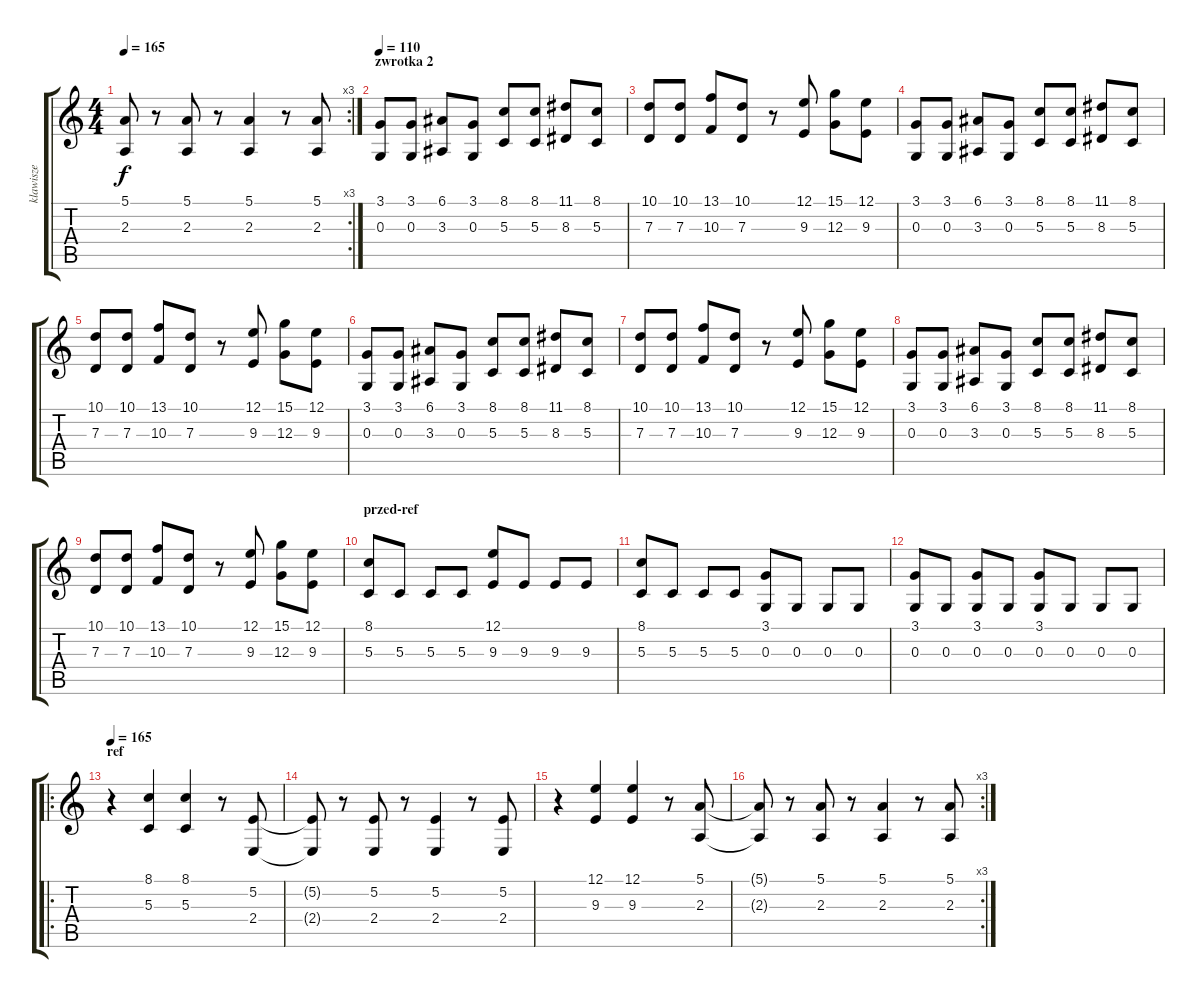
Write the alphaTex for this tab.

\track ("klawisze" "klawisze") {instrument drawbarorgan}
\staff {score tabs}
\tuning (E4 B3 G3 D3 A2 E2) {hide}
\rc 3
\ts (4 4)
\tempo 165
\clef g2
\ks c
(5.1{t} 2.3{t}).8{dy f} r.8 (5.1 2.3).8 r.8 (5.1 2.3).4 r.8 (5.1 2.3).8 |
\section ("" "zwrotka 2")
\tempo 110
(3.1 0.3).8 (3.1 0.3).8 (6.1 3.3).8 (3.1 0.3).8 (8.1 5.3).8 (8.1 5.3).8 (11.1 8.3).8 (8.1 5.3).8 |
(10.1 7.3).8 (10.1 7.3).8 (13.1 10.3).8 (10.1 7.3).8 r.8 (12.1 9.3).8 (15.1 12.3).8 (12.1 9.3).8 |
(3.1 0.3).8 (3.1 0.3).8 (6.1 3.3).8 (3.1 0.3).8 (8.1 5.3).8 (8.1 5.3).8 (11.1 8.3).8 (8.1 5.3).8 |
(10.1 7.3).8 (10.1 7.3).8 (13.1 10.3).8 (10.1 7.3).8 r.8 (12.1 9.3).8 (15.1 12.3).8 (12.1 9.3).8 |
(3.1 0.3).8 (3.1 0.3).8 (6.1 3.3).8 (3.1 0.3).8 (8.1 5.3).8 (8.1 5.3).8 (11.1 8.3).8 (8.1 5.3).8 |
(10.1 7.3).8 (10.1 7.3).8 (13.1 10.3).8 (10.1 7.3).8 r.8 (12.1 9.3).8 (15.1 12.3).8 (12.1 9.3).8 |
(3.1 0.3).8 (3.1 0.3).8 (6.1 3.3).8 (3.1 0.3).8 (8.1 5.3).8 (8.1 5.3).8 (11.1 8.3).8 (8.1 5.3).8 |
(10.1 7.3).8 (10.1 7.3).8 (13.1 10.3).8 (10.1 7.3).8 r.8 (12.1 9.3).8 (15.1 12.3).8 (12.1 9.3).8 |
\section ("" "przed-ref")
(8.1 5.3).8 5.3.8 5.3.8 5.3.8 (12.1 9.3).8 9.3.8 9.3.8 9.3.8 |
(8.1 5.3).8 5.3.8 5.3.8 5.3.8 (3.1 0.3).8 0.3.8 0.3.8 0.3.8 |
(3.1 0.3).8 0.3.8 (3.1 0.3).8 0.3.8 (3.1 0.3).8 0.3.8 0.3.8 0.3.8 |
\ro
\section ("" "ref")
\tempo 165
r.4 (8.1 5.3).4 (8.1 5.3).4 r.8 (5.2 2.4).8 |
(5.2{t} 2.4{t}).8 r.8 (5.2 2.4).8 r.8 (5.2 2.4).4 r.8 (5.2 2.4).8 |
r.4 (12.1 9.3).4 (12.1 9.3).4 r.8 (5.1 2.3).8 |
\rc 3
(5.1{t} 2.3{t}).8 r.8 (5.1 2.3).8 r.8 (5.1 2.3).4 r.8 (5.1 2.3).8
